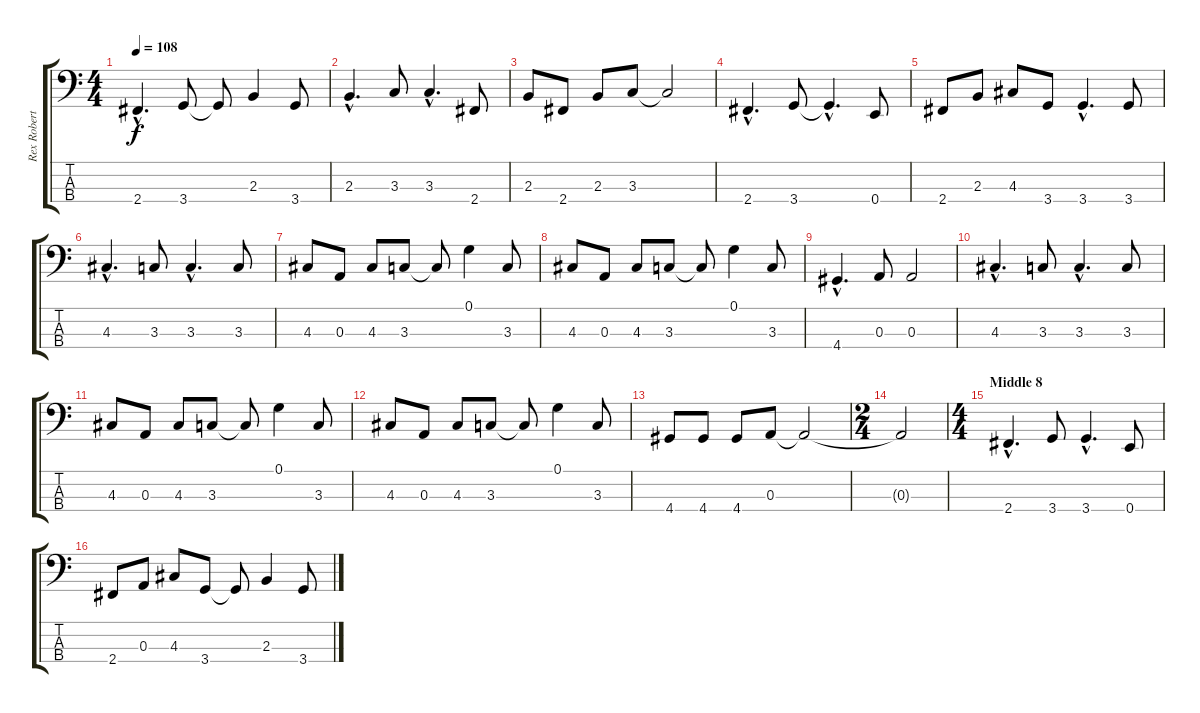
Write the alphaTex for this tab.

\track ("Rex Robert Brown" "Rex Robert") {instrument electricbasspick}
\staff {score tabs}
\tuning (G2 D2 A1 E1) {hide}
\ts (4 4)
\tempo 108
\clef f4
\ks c
2.4{hac}.4{d dy f} 3.4.8 3.4{t}.8 2.3.4 3.4.8 |
2.3{hac}.4{d} 3.3.8 3.3{hac}.4{d} 2.4.8 |
2.3.8 2.4.8 2.3.8 3.3.8 3.3{t}.2 |
2.4{hac}.4{d} 3.4.8 3.4{hac t}.4{d} 0.4.8 |
2.4.8 2.3.8 4.3.8 3.4.8 3.4{hac}.4{d} 3.4.8 |
4.3{hac}.4{d} 3.3.8 3.3{hac}.4{d} 3.3.8 |
4.3.8 0.3.8 4.3.8 3.3.8 3.3{t}.8 0.1.4 3.3.8 |
4.3.8 0.3.8 4.3.8 3.3.8 3.3{t}.8 0.1.4 3.3.8 |
4.4{hac}.4{d} 0.3.8 0.3.2 |
4.3{hac}.4{d} 3.3.8 3.3{hac}.4{d} 3.3.8 |
4.3.8 0.3.8 4.3.8 3.3.8 3.3{t}.8 0.1.4 3.3.8 |
4.3.8 0.3.8 4.3.8 3.3.8 3.3{t}.8 0.1.4 3.3.8 |
4.4.8 4.4.8 4.4.8 0.3.8 0.3{t}.2 |
\ts (2 4)
0.3{t}.2 |
\ts (4 4)
\section ("" "Middle 8")
2.4{hac}.4{d} 3.4.8 3.4{hac}.4{d} 0.4.8 |
2.4.8 0.3.8 4.3.8 3.4.8 3.4{t}.8 2.3.4 3.4.8
